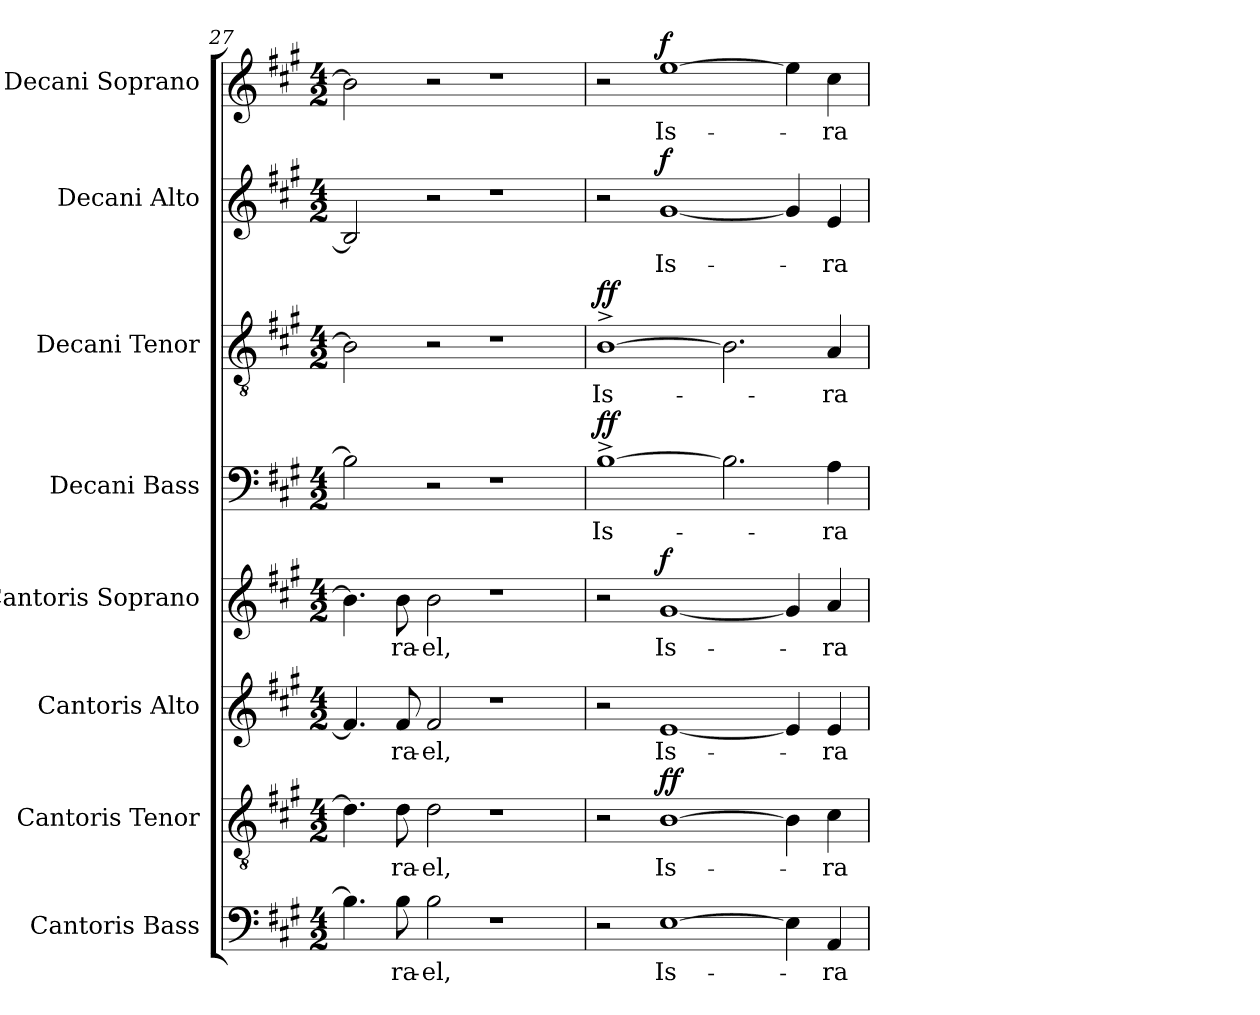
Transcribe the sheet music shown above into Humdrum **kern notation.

**kern	**text	**kern	**text	**dynam	**kern	**text	**kern	**text	**dynam	**kern	**text	**dynam	**kern	**text	**dynam	**kern	**text	**dynam	**kern	**text	**dynam
*part8	*part8	*part7	*part7	*part7	*part6	*part6	*part5	*part5	*part5	*part4	*part4	*part4	*part3	*part3	*part3	*part2	*part2	*part2	*part1	*part1	*part1
*staff8	*staff8	*staff7	*staff7	*staff7	*staff6	*staff6	*staff5	*staff5	*staff5	*staff4	*staff4	*staff4	*staff3	*staff3	*staff3	*staff2	*staff2	*staff2	*staff1	*staff1	*staff1
*I"Cantoris Bass	*	*I"Cantoris Tenor	*	*	*I"Cantoris Alto	*	*I"Cantoris Soprano	*	*	*I"Decani Bass	*	*	*I"Decani Tenor	*	*	*I"Decani Alto	*	*	*I"Decani Soprano	*	*
*I'Can. B.	*	*I'Can. T.	*	*	*I'Can. A.	*	*I'Can. S.	*	*	*I'Dec. B.	*	*	*I'Dec. T.	*	*	*I'Dec. A.	*	*	*I'Dec. S.	*	*
*clefF4	*	*clefGv2	*	*	*clefG2	*	*clefG2	*	*	*clefF4	*	*	*clefGv2	*	*	*clefG2	*	*	*clefG2	*	*
*	*	*ITrd7c12	*	*	*	*	*	*	*	*	*	*	*ITrd7c12	*	*	*	*	*	*	*	*
*k[f#c#g#]	*	*k[f#c#g#]	*	*	*k[f#c#g#]	*	*k[f#c#g#]	*	*	*k[f#c#g#]	*	*	*k[f#c#g#]	*	*	*k[f#c#g#]	*	*	*k[f#c#g#]	*	*
*A:	*	*A:	*	*	*A:	*	*A:	*	*	*A:	*	*	*A:	*	*	*A:	*	*	*A:	*	*
*M4/2	*	*M4/2	*	*	*M4/2	*	*M4/2	*	*	*M4/2	*	*	*M4/2	*	*	*M4/2	*	*	*M4/2	*	*
=27	=27	=27	=27	=27	=27	=27	=27	=27	=27	=27	=27	=27	=27	=27	=27	=27	=27	=27	=27	=27	=27
4.Bi\]	.	4.Di\]	.	.	4.f#i/]	.	4.bi\]	.	.	2Bi\]	.	.	2BBi\]	.	.	2Bi/]	.	.	2bi\]	.	.
!	!LO:LY:b:color=#000000	!	!	!	!	!	!	!	!	!	!	!	!	!	!	!	!	!	!	!	!
!	!	!	!LO:LY:b:color=#000000	!	!	!	!	!	!	!	!	!	!	!	!	!	!	!	!	!	!
!	!	!	!	!	!	!LO:LY:b:color=#000000	!	!	!	!	!	!	!	!	!	!	!	!	!	!	!
!	!	!	!	!	!	!	!	!LO:LY:b:color=#000000	!	!	!	!	!	!	!	!	!	!	!	!	!
8Bi\	-ra-	8Di\	-ra-	.	8f#i/	-ra-	8bi\	-ra-	.	.	.	.	.	.	.	.	.	.	.	.	.
!	!LO:LY:b:color=#000000	!	!	!	!	!	!	!	!	!	!	!	!	!	!	!	!	!	!	!	!
!	!	!	!LO:LY:b:color=#000000	!	!	!	!	!	!	!	!	!	!	!	!	!	!	!	!	!	!
!	!	!	!	!	!	!LO:LY:b:color=#000000	!	!	!	!	!	!	!	!	!	!	!	!	!	!	!
!	!	!	!	!	!	!	!	!LO:LY:b:color=#000000	!	!	!	!	!	!	!	!	!	!	!	!	!
2Bi\	-el,	2Di\	-el,	.	2f#i/	-el,	2bi\	-el,	.	2r	.	.	2r	.	.	2r	.	.	2r	.	.
1r	.	1r	.	.	1r	.	1r	.	.	1r	.	.	1r	.	.	1r	.	.	1r	.	.
=28	=28	=28	=28	=28	=28	=28	=28	=28	=28	=28	=28	=28	=28	=28	=28	=28	=28	=28	=28	=28	=28
!	!	!	!	!	!	!	!	!	!	!	!LO:LY:b:color=#000000	!	!	!	!	!	!	!	!	!	!
!	!	!	!	!	!	!	!	!	!	!	!	!	!	!LO:LY:b:color=#000000	!	!	!	!	!	!	!
2r	.	2r	.	.	2r	.	2r	.	.	[1B^i	Is-	ff	[1BB^i	Is-	ff	2r	.	.	2r	.	.
!	!LO:LY:b:color=#000000	!	!	!	!	!	!	!	!	!	!	!	!	!	!	!	!	!	!	!	!
!	!	!	!LO:LY:b:color=#000000	!	!	!	!	!	!	!	!	!	!	!	!	!	!	!	!	!	!
!	!	!	!	!	!	!LO:LY:b:color=#000000	!	!	!	!	!	!	!	!	!	!	!	!	!	!	!
!	!	!	!	!	!	!	!	!LO:LY:b:color=#000000	!	!	!	!	!	!	!	!	!	!	!	!	!
!	!	!	!	!	!	!	!	!	!	!	!	!	!	!	!	!	!LO:LY:b:color=#000000	!	!	!	!
!	!	!	!	!	!	!	!	!	!	!	!	!	!	!	!	!	!	!	!	!LO:LY:b:color=#000000	!
[1Ei	Is-	[1BBi	Is-	f f	[1ei	Is-	[1g#i	Is-	f	.	.	.	.	.	.	[1g#i	Is-	f	[1eei	Is-	f
.	.	.	.	.	.	.	.	.	.	2.Bi\]	.	.	2.BBi\]	.	.	.	.	.	.	.	.
4Ei\]	.	4BBi\]	.	.	4ei/]	.	4g#i/]	.	.	.	.	.	.	.	.	4g#i/]	.	.	4eei\]	.	.
!	!LO:LY:b:color=#000000	!	!	!	!	!	!	!	!	!	!	!	!	!	!	!	!	!	!	!	!
!	!	!	!LO:LY:b:color=#000000	!	!	!	!	!	!	!	!	!	!	!	!	!	!	!	!	!	!
!	!	!	!	!	!	!LO:LY:b:color=#000000	!	!	!	!	!	!	!	!	!	!	!	!	!	!	!
!	!	!	!	!	!	!	!	!LO:LY:b:color=#000000	!	!	!	!	!	!	!	!	!	!	!	!	!
!	!	!	!	!	!	!	!	!	!	!	!LO:LY:b:color=#000000	!	!	!	!	!	!	!	!	!	!
!	!	!	!	!	!	!	!	!	!	!	!	!	!	!LO:LY:b:color=#000000	!	!	!	!	!	!	!
!	!	!	!	!	!	!	!	!	!	!	!	!	!	!	!	!	!LO:LY:b:color=#000000	!	!	!	!
!	!	!	!	!	!	!	!	!	!	!	!	!	!	!	!	!	!	!	!	!LO:LY:b:color=#000000	!
4AAi/	-ra-	4C#i\	-ra-	.	4ei/	-ra-	4ai/	-ra-	.	4Ai\	-ra-	.	4AAi/	-ra-	.	4ei/	-ra-	.	4cc#i\	-ra-	.
=	=	=	=	=	=	=	=	=	=	=	=	=	=	=	=	=	=	=	=	=	=
*-	*-	*-	*-	*-	*-	*-	*-	*-	*-	*-	*-	*-	*-	*-	*-	*-	*-	*-	*-	*-	*-
